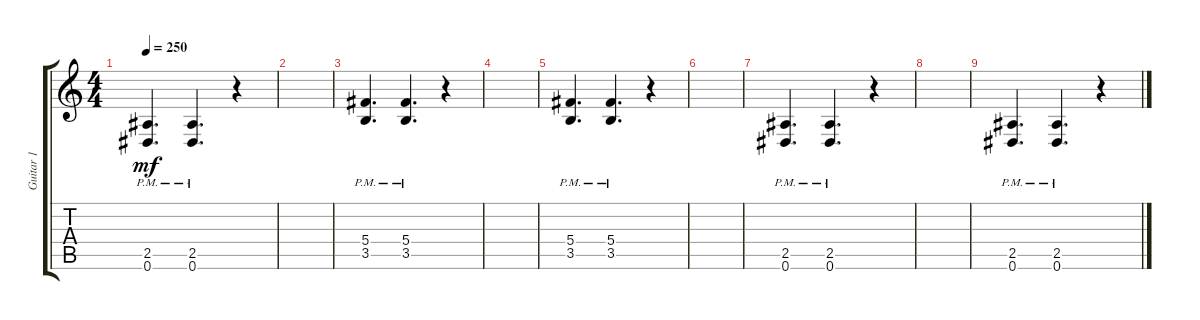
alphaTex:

\track ("Guitar 1" "Guitar 1") {instrument acousticguitarsteel}
\staff {score tabs}
\tuning (Eb4 Bb3 Gb3 Db3 Ab2 Eb2) {hide}
\ts (4 4)
\tempo 250
\clef g2
\ks c
(2.5{pm} 0.6{pm}).4{d dy mf} (2.5{pm} 0.6{pm}).4{d} r.4 |
|
(5.4{pm} 3.5{pm}).4{d} (5.4{pm} 3.5{pm}).4{d} r.4 |
|
(5.4{pm} 3.5{pm}).4{d} (5.4{pm} 3.5{pm}).4{d} r.4 |
|
(2.5{pm} 0.6{pm}).4{d} (2.5{pm} 0.6{pm}).4{d} r.4 |
|
(2.5{pm} 0.6{pm}).4{d} (2.5{pm} 0.6{pm}).4{d} r.4
